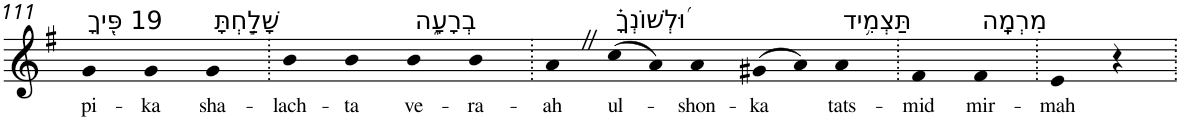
**kern	**text
*part1	*part1
*staff1	*staff1
*I"Piano	*
*I'Pno	*
!!LO:PB:g=z
*clefG2	*
*k[f#]	*
*G:	*
=111	=111
!LO:TX:a:t=19 פִּ֭יךָ	!
!	!LO:LY:b
4g	pi-
!	!LO:LY:b
4g	-ka
!LO:TX:a:t=שָׁלַ֣חְתָּ	!
!	!LO:LY:b
4g	sha-
=112.	=112.
!	!LO:LY:b
4b	-lach-
!	!LO:LY:b
4b	-ta
!LO:TX:a:t=בְרָעָ֑ה	!
!	!LO:LY:b
4b	ve-
!	!LO:LY:b
4b	-ra-
=113.	=113.
!	!LO:LY:b
4aZ	-ah
!LO:TX:a:t=וּ֝לְשׁוֹנְךָ֗	!
!	!LO:LY:b
(>8cc	ul-
8a)	.
!	!LO:LY:b
4a	-shon-
!	!LO:LY:b
(>8g#X	-ka
8a)	.
!LO:TX:a:t=תַּצְמִ֥יד	!
!	!LO:LY:b
4a	tats-
=114.	=114.
!	!LO:LY:b
4f#	-mid
!LO:TX:a:t=מִרְמָֽה	!
!	!LO:LY:b
4f#	mir-
=115.	=115.
!	!LO:LY:b
4e	-mah
4r	.
=.	=.
*-	*-
